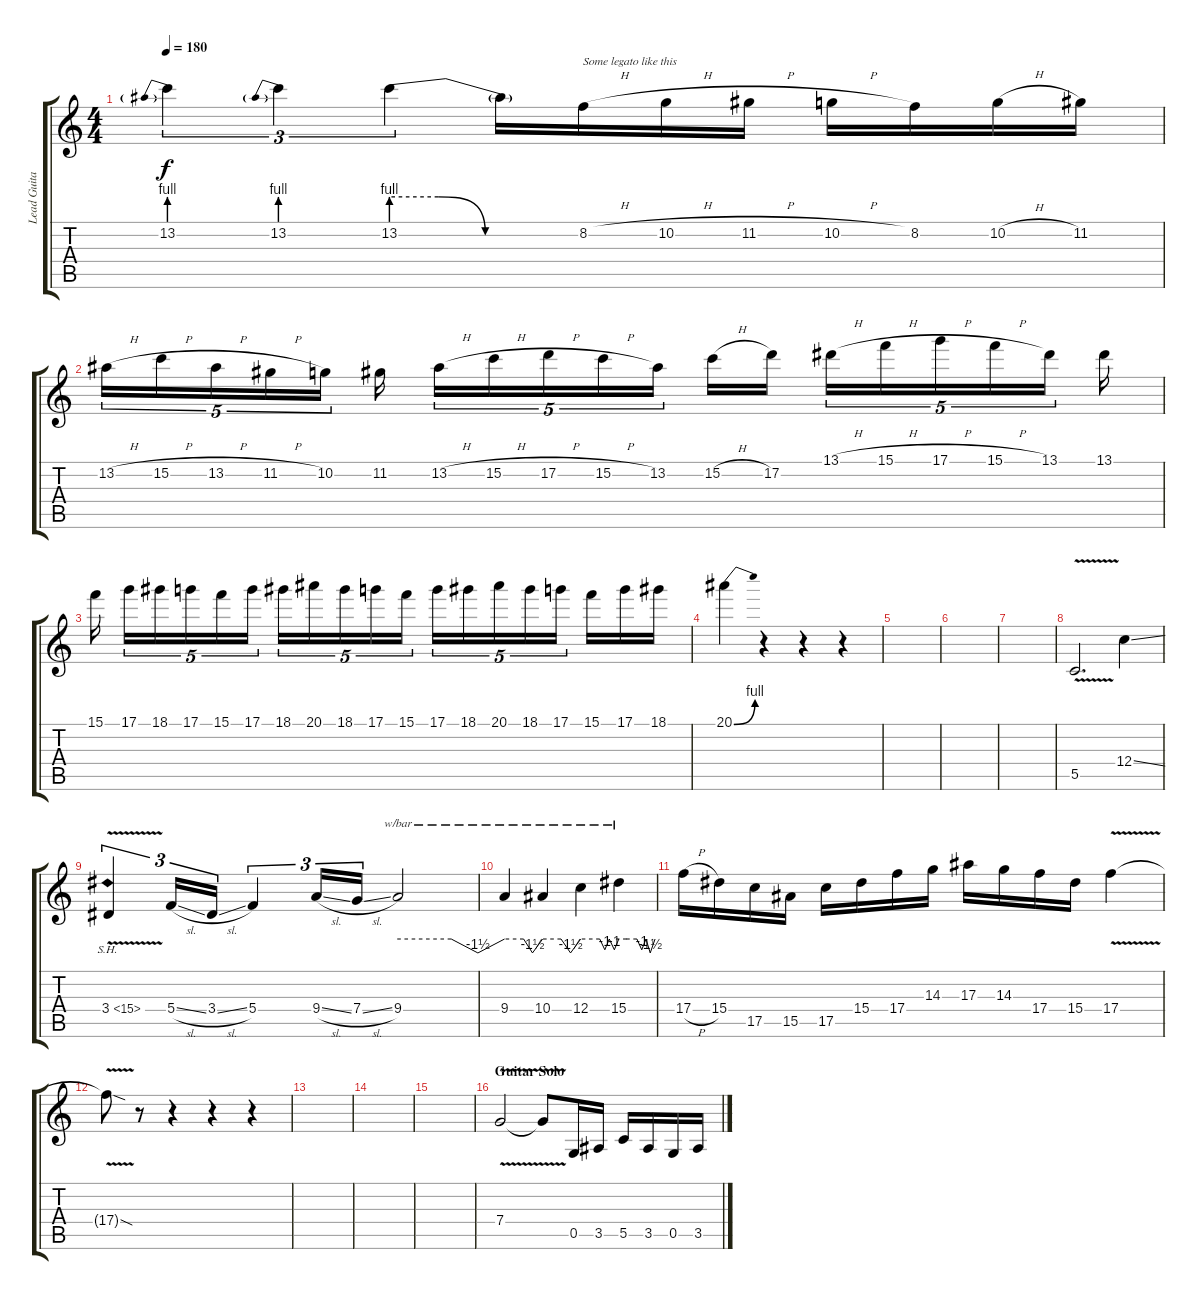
\track ("Lead Guitar" "Lead Guita") {instrument overdrivenguitar}
\staff {score tabs}
\tuning (D4 A3 F3 C3 G2 C2) {hide}
\ts (4 4)
\tempo 180
\clef g2
\ks c
13.2{be (prebend 0 4 60 4)}.4{tu (3 2) dy f} 13.2{be (prebend 0 4 60 4)}.4{tu (3 2)} 13.2{be (custom 0 4 15 4 30 0 60 0)}.4{tu (3 2)} 13.2{t}.16 8.2{h}.16{txt "Some legato like this"} 10.2{h}.16 11.2{h}.16 10.2{h}.16 8.2.16 10.2{h}.16 11.2.16 |
13.2{h}.16{tu (5 4)} 15.2{h}.16{tu (5 4)} 13.2{h}.16{tu (5 4)} 11.2{h}.16{tu (5 4)} 10.2.16{tu (5 4)} 11.2.16{beam splitsecondary} 13.2{h}.16{tu (5 4)} 15.2{h}.16{tu (5 4)} 17.2{h}.16{tu (5 4)} 15.2{h}.16{tu (5 4)} 13.2.16{tu (5 4) beam splitsecondary} 15.2{h}.16 17.2.16{beam splitsecondary} 13.1{h}.16{tu (5 4)} 15.1{h}.16{tu (5 4)} 17.1{h}.16{tu (5 4)} 15.1{h}.16{tu (5 4)} 13.1.16{tu (5 4) beam splitsecondary} 13.1.16 |
15.1.16{beam splitsecondary} 17.1.16{tu (5 4)} 18.1.16{tu (5 4)} 17.1.16{tu (5 4)} 15.1.16{tu (5 4)} 17.1.16{tu (5 4) beam splitsecondary} 18.1.16{tu (5 4)} 20.1.16{tu (5 4)} 18.1.16{tu (5 4)} 17.1.16{tu (5 4)} 15.1.16{tu (5 4) beam splitsecondary} 17.1.16{tu (5 4)} 18.1.16{tu (5 4)} 20.1.16{tu (5 4)} 18.1.16{tu (5 4)} 17.1.16{tu (5 4) beam splitsecondary} 15.1.16 17.1.16 18.1.16 |
20.1{be (bend 0 0 60 4)}.4 r.4 r.4 r.4 |
|
|
|
5.5{v}.2{d instrument guitarharmonics} 12.4{ss}.4 |
3.4{sh 12 v}.4{tu (3 2)} 5.4{sl}.16{tu (3 2)} 3.4{sl}.16{tu (3 2)} 5.4.4{tu (3 2)} 9.4{sl}.16{tu (3 2)} 7.4{sl}.16{tu (3 2)} 9.4.2{tbe (custom default 0 0 30 0 45 -6 60 0)} |
9.4.4{tbe (custom default 0 0 30 0 44 -6 60 0)} 10.4.4{tbe (custom default 0 0 29 0 44 -6 60 0)} 12.4.4{tbe (custom default 0 0 30 0 38 -4 45 0 53 -4 60 0)} 15.4.4{tbe (custom default 0 0 13 0 30 0 38 -4 45 0 52 -6 60 0)} |
17.4{h}.16 15.4.16{instrument overdrivenguitar} 17.5.16 15.5.16 17.5.16 15.4.16 17.4.16 14.3.16 17.3.16 14.3.16 17.4.16 15.4.16 17.4{v}.4{instrument guitarharmonics} |
17.4{sod t}.8 r.8 r.4 r.4 r.4 |
|
|
|
\section ("" "Guitar Solo")
7.4{v}.2 7.4{t}.8 0.5.16{instrument overdrivenguitar} 3.5.16 5.5.16 3.5.16 0.5.16 3.5.16
